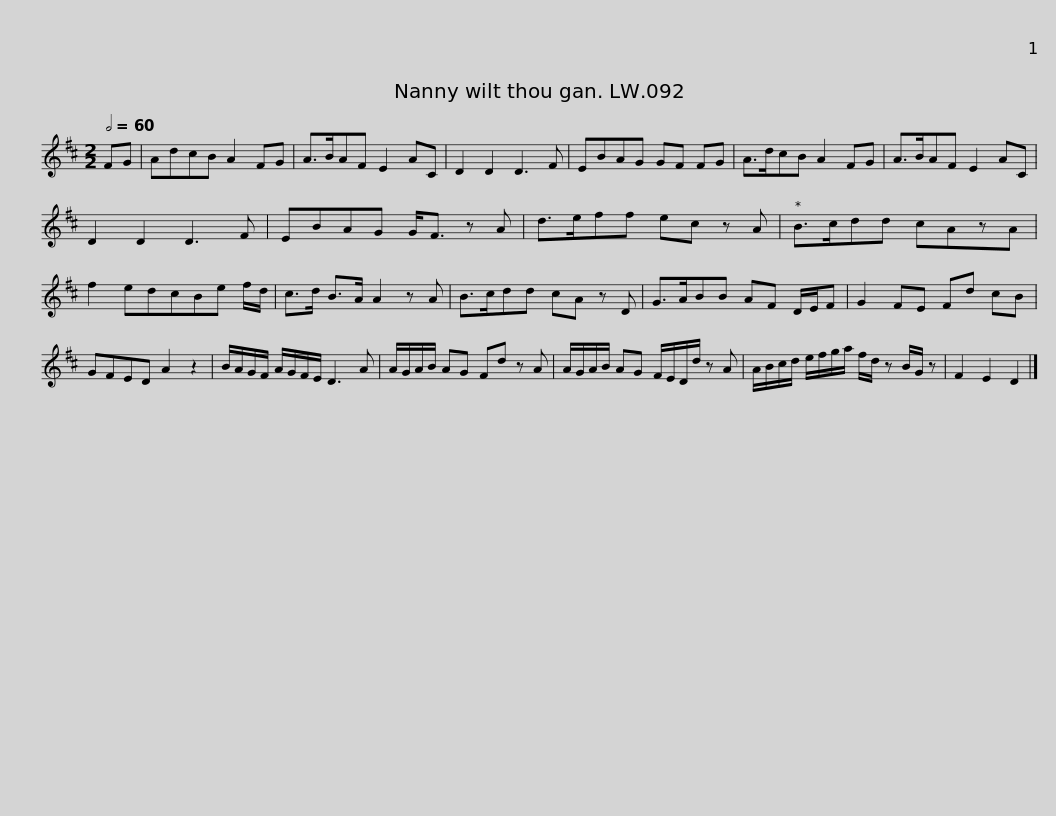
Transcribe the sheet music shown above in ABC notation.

X:1
L:1/8
Q:1/2=60
M:2/2
I:linebreak $
K:D
V:1 treble
V:1
 FG | AdcB A2 FG | A>BAF E2 AC | D2 D2 D3 F | EBAG GF FG | %5
 A>dcB A2 FG | A>BAF E2 AC |$ D2 D2 D3 F | EBAG G<F z A | d>eff ec z A | %10
 B>cdd cAzA | f2 edcBe f/d/ |$ c>d B>A A2 z A | B>cdd cA z D | G>ABB AF D/E/F | %15
 G2 FE Fd cB | GFED A2 z2 |$ B/A/G/F/ A/G/F/E/ D3 A | A/G/A/B/ AG Fd z A | A/G/A/B/ AG F/E/D/d/ z A | %20
 A/B/c/d/ e/f/g/a/ f/d/ z B/G/ z |$ F2 E2 D2 |] %22
